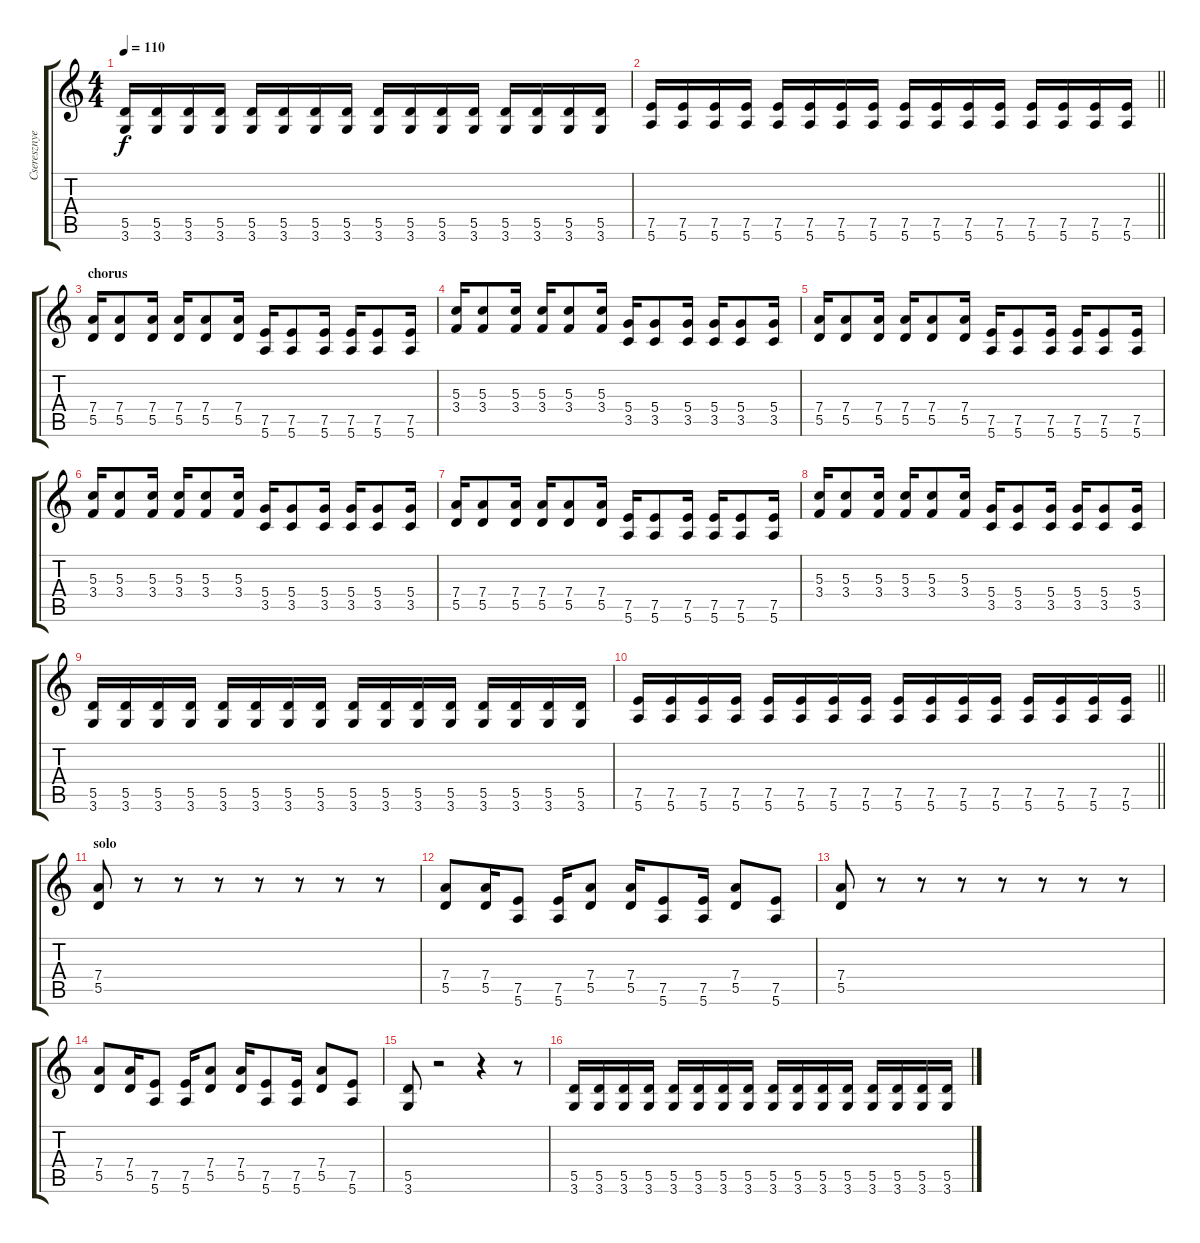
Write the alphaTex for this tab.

\track ("Cseresznye" "Cseresznye") {instrument distortionguitar}
\staff {score tabs}
\tuning (E4 B3 G3 D3 A2 E2) {hide}
\ts (4 4)
\tempo 110
\clef g2
\ks c
(5.5 3.6).16{dy f} (5.5 3.6).16 (5.5 3.6).16 (5.5 3.6).16 (5.5 3.6).16 (5.5 3.6).16 (5.5 3.6).16 (5.5 3.6).16 (5.5 3.6).16 (5.5 3.6).16 (5.5 3.6).16 (5.5 3.6).16 (5.5 3.6).16 (5.5 3.6).16 (5.5 3.6).16 (5.5 3.6).16 |
\barLineRight lightlight
(7.5 5.6).16 (7.5 5.6).16 (7.5 5.6).16 (7.5 5.6).16 (7.5 5.6).16 (7.5 5.6).16 (7.5 5.6).16 (7.5 5.6).16 (7.5 5.6).16 (7.5 5.6).16 (7.5 5.6).16 (7.5 5.6).16 (7.5 5.6).16 (7.5 5.6).16 (7.5 5.6).16 (7.5 5.6).16 |
\section ("" "chorus")
(7.4 5.5).16 (7.4 5.5).8 (7.4 5.5).16 (7.4 5.5).16 (7.4 5.5).8 (7.4 5.5).16 (7.5 5.6).16 (7.5 5.6).8 (7.5 5.6).16 (7.5 5.6).16 (7.5 5.6).8 (7.5 5.6).16 |
(5.3 3.4).16 (5.3 3.4).8 (5.3 3.4).16 (5.3 3.4).16 (5.3 3.4).8 (5.3 3.4).16 (5.4 3.5).16 (5.4 3.5).8 (5.4 3.5).16 (5.4 3.5).16 (5.4 3.5).8 (5.4 3.5).16 |
(7.4 5.5).16 (7.4 5.5).8 (7.4 5.5).16 (7.4 5.5).16 (7.4 5.5).8 (7.4 5.5).16 (7.5 5.6).16 (7.5 5.6).8 (7.5 5.6).16 (7.5 5.6).16 (7.5 5.6).8 (7.5 5.6).16 |
(5.3 3.4).16 (5.3 3.4).8 (5.3 3.4).16 (5.3 3.4).16 (5.3 3.4).8 (5.3 3.4).16 (5.4 3.5).16 (5.4 3.5).8 (5.4 3.5).16 (5.4 3.5).16 (5.4 3.5).8 (5.4 3.5).16 |
(7.4 5.5).16 (7.4 5.5).8 (7.4 5.5).16 (7.4 5.5).16 (7.4 5.5).8 (7.4 5.5).16 (7.5 5.6).16 (7.5 5.6).8 (7.5 5.6).16 (7.5 5.6).16 (7.5 5.6).8 (7.5 5.6).16 |
(5.3 3.4).16 (5.3 3.4).8 (5.3 3.4).16 (5.3 3.4).16 (5.3 3.4).8 (5.3 3.4).16 (5.4 3.5).16 (5.4 3.5).8 (5.4 3.5).16 (5.4 3.5).16 (5.4 3.5).8 (5.4 3.5).16 |
(5.5 3.6).16 (5.5 3.6).16 (5.5 3.6).16 (5.5 3.6).16 (5.5 3.6).16 (5.5 3.6).16 (5.5 3.6).16 (5.5 3.6).16 (5.5 3.6).16 (5.5 3.6).16 (5.5 3.6).16 (5.5 3.6).16 (5.5 3.6).16 (5.5 3.6).16 (5.5 3.6).16 (5.5 3.6).16 |
\barLineRight lightlight
(7.5 5.6).16 (7.5 5.6).16 (7.5 5.6).16 (7.5 5.6).16 (7.5 5.6).16 (7.5 5.6).16 (7.5 5.6).16 (7.5 5.6).16 (7.5 5.6).16 (7.5 5.6).16 (7.5 5.6).16 (7.5 5.6).16 (7.5 5.6).16 (7.5 5.6).16 (7.5 5.6).16 (7.5 5.6).16 |
\section ("" "solo")
(7.4 5.5).8{volume 10} r.8 r.8 r.8 r.8 r.8 r.8 r.8 |
(7.4 5.5).8 (7.4 5.5).16 (7.5 5.6).8 (7.5 5.6).16 (7.4 5.5).8 (7.4 5.5).16 (7.5 5.6).8 (7.5 5.6).16 (7.4 5.5).8 (7.5 5.6).8 |
(7.4 5.5).8 r.8 r.8 r.8 r.8 r.8 r.8 r.8 |
(7.4 5.5).8 (7.4 5.5).16 (7.5 5.6).8 (7.5 5.6).16 (7.4 5.5).8 (7.4 5.5).16 (7.5 5.6).8 (7.5 5.6).16 (7.4 5.5).8 (7.5 5.6).8 |
(5.5 3.6).8 r.2 r.4 r.8 |
(5.5 3.6).16 (5.5 3.6).16 (5.5 3.6).16 (5.5 3.6).16 (5.5 3.6).16 (5.5 3.6).16 (5.5 3.6).16 (5.5 3.6).16 (5.5 3.6).16 (5.5 3.6).16 (5.5 3.6).16 (5.5 3.6).16 (5.5 3.6).16 (5.5 3.6).16 (5.5 3.6).16 (5.5 3.6).16
